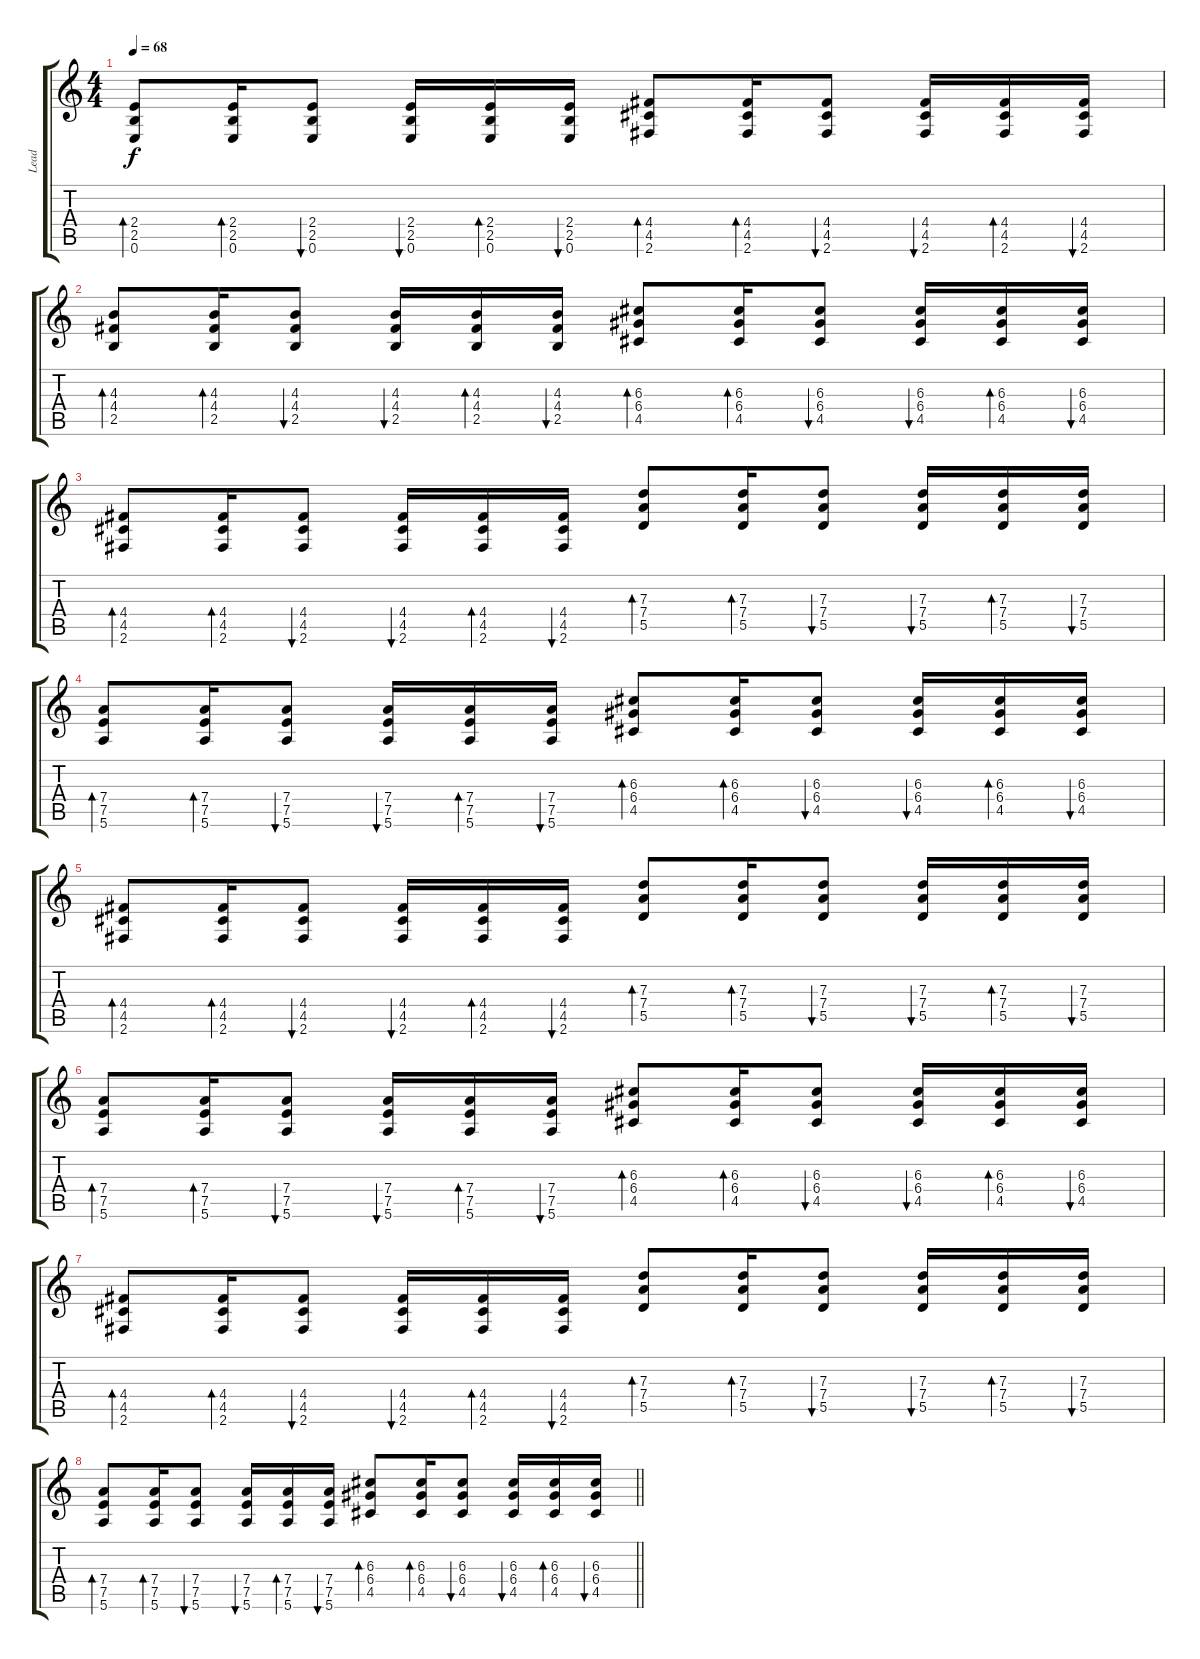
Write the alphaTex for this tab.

\track ("Lead" "Lead") {instrument acousticguitarsteel}
\staff {score tabs}
\tuning (E4 B3 G3 D3 A2 E2) {hide}
\ts (4 4)
\tempo 68
\clef g2
\ks c
(2.4 2.5 0.6).8{bd 60 dy f} (2.4 2.5 0.6).16{bd 60} (2.4 2.5 0.6).8{bu 60} (2.4 2.5 0.6).16{bu 60} (2.4 2.5 0.6).16{bd 240} (2.4 2.5 0.6).16{bu 240} (4.4 4.5 2.6).8{bd 60} (4.4 4.5 2.6).16{bd 60} (4.4 4.5 2.6).8{bu 60} (4.4 4.5 2.6).16{bu 240} (4.4 4.5 2.6).16{bd 60} (4.4 4.5 2.6).16{bu 60} |
(4.3 4.4 2.5).8{bd 60} (4.3 4.4 2.5).16{bd 60} (4.3 4.4 2.5).8{bu 60} (4.3 4.4 2.5).16{bu 60} (4.3 4.4 2.5).16{bd 60} (4.3 4.4 2.5).16{bu 60} (6.3 6.4 4.5).8{bd 60} (6.3 6.4 4.5).16{bd 60} (6.3 6.4 4.5).8{bu 60} (6.3 6.4 4.5).16{bu 60} (6.3 6.4 4.5).16{bd 60} (6.3 6.4 4.5).16{bu 60} |
(4.4 4.5 2.6).8{bd 60} (4.4 4.5 2.6).16{bd 60} (4.4 4.5 2.6).8{bu 60} (4.4 4.5 2.6).16{bu 60} (4.4 4.5 2.6).16{bd 60} (4.4 4.5 2.6).16{bu 60} (7.3 7.4 5.5).8{bd 60} (7.3 7.4 5.5).16{bd 60} (7.3 7.4 5.5).8{bu 60} (7.3 7.4 5.5).16{bu 60} (7.3 7.4 5.5).16{bd 60} (7.3 7.4 5.5).16{bu 60} |
(7.4 7.5 5.6).8{bd 60} (7.4 7.5 5.6).16{bd 60} (7.4 7.5 5.6).8{bu 60} (7.4 7.5 5.6).16{bu 60} (7.4 7.5 5.6).16{bd 60} (7.4 7.5 5.6).16{bu 60} (6.3 6.4 4.5).8{bd 60} (6.3 6.4 4.5).16{bd 60} (6.3 6.4 4.5).8{bu 60} (6.3 6.4 4.5).16{bu 60} (6.3 6.4 4.5).16{bd 60} (6.3 6.4 4.5).16{bu 60} |
(4.4 4.5 2.6).8{bd 60} (4.4 4.5 2.6).16{bd 60} (4.4 4.5 2.6).8{bu 60} (4.4 4.5 2.6).16{bu 60} (4.4 4.5 2.6).16{bd 60} (4.4 4.5 2.6).16{bu 60} (7.3 7.4 5.5).8{bd 60} (7.3 7.4 5.5).16{bd 60} (7.3 7.4 5.5).8{bu 60} (7.3 7.4 5.5).16{bu 60} (7.3 7.4 5.5).16{bd 60} (7.3 7.4 5.5).16{bu 60} |
(7.4 7.5 5.6).8{bd 60} (7.4 7.5 5.6).16{bd 60} (7.4 7.5 5.6).8{bu 60} (7.4 7.5 5.6).16{bu 60} (7.4 7.5 5.6).16{bd 240} (7.4 7.5 5.6).16{bu 240} (6.3 6.4 4.5).8{bd 60} (6.3 6.4 4.5).16{bd 60} (6.3 6.4 4.5).8{bu 60} (6.3 6.4 4.5).16{bu 60} (6.3 6.4 4.5).16{bd 60} (6.3 6.4 4.5).16{bu 60} |
(4.4 4.5 2.6).8{bd 60} (4.4 4.5 2.6).16{bd 60} (4.4 4.5 2.6).8{bu 60} (4.4 4.5 2.6).16{bu 60} (4.4 4.5 2.6).16{bd 60} (4.4 4.5 2.6).16{bu 60} (7.3 7.4 5.5).8{bd 60} (7.3 7.4 5.5).16{bd 60} (7.3 7.4 5.5).8{bu 60} (7.3 7.4 5.5).16{bu 60} (7.3 7.4 5.5).16{bd 60} (7.3 7.4 5.5).16{bu 60} |
\barLineRight lightlight
(7.4 7.5 5.6).8{bd 240} (7.4 7.5 5.6).16{bd 240} (7.4 7.5 5.6).8{bu 60} (7.4 7.5 5.6).16{bu 60} (7.4 7.5 5.6).16{bd 240} (7.4 7.5 5.6).16{bu 240} (6.3 6.4 4.5).8{bd 60} (6.3 6.4 4.5).16{bd 60} (6.3 6.4 4.5).8{bu 60} (6.3 6.4 4.5).16{bu 60} (6.3 6.4 4.5).16{bd 60} (6.3 6.4 4.5).16{bu 60}
